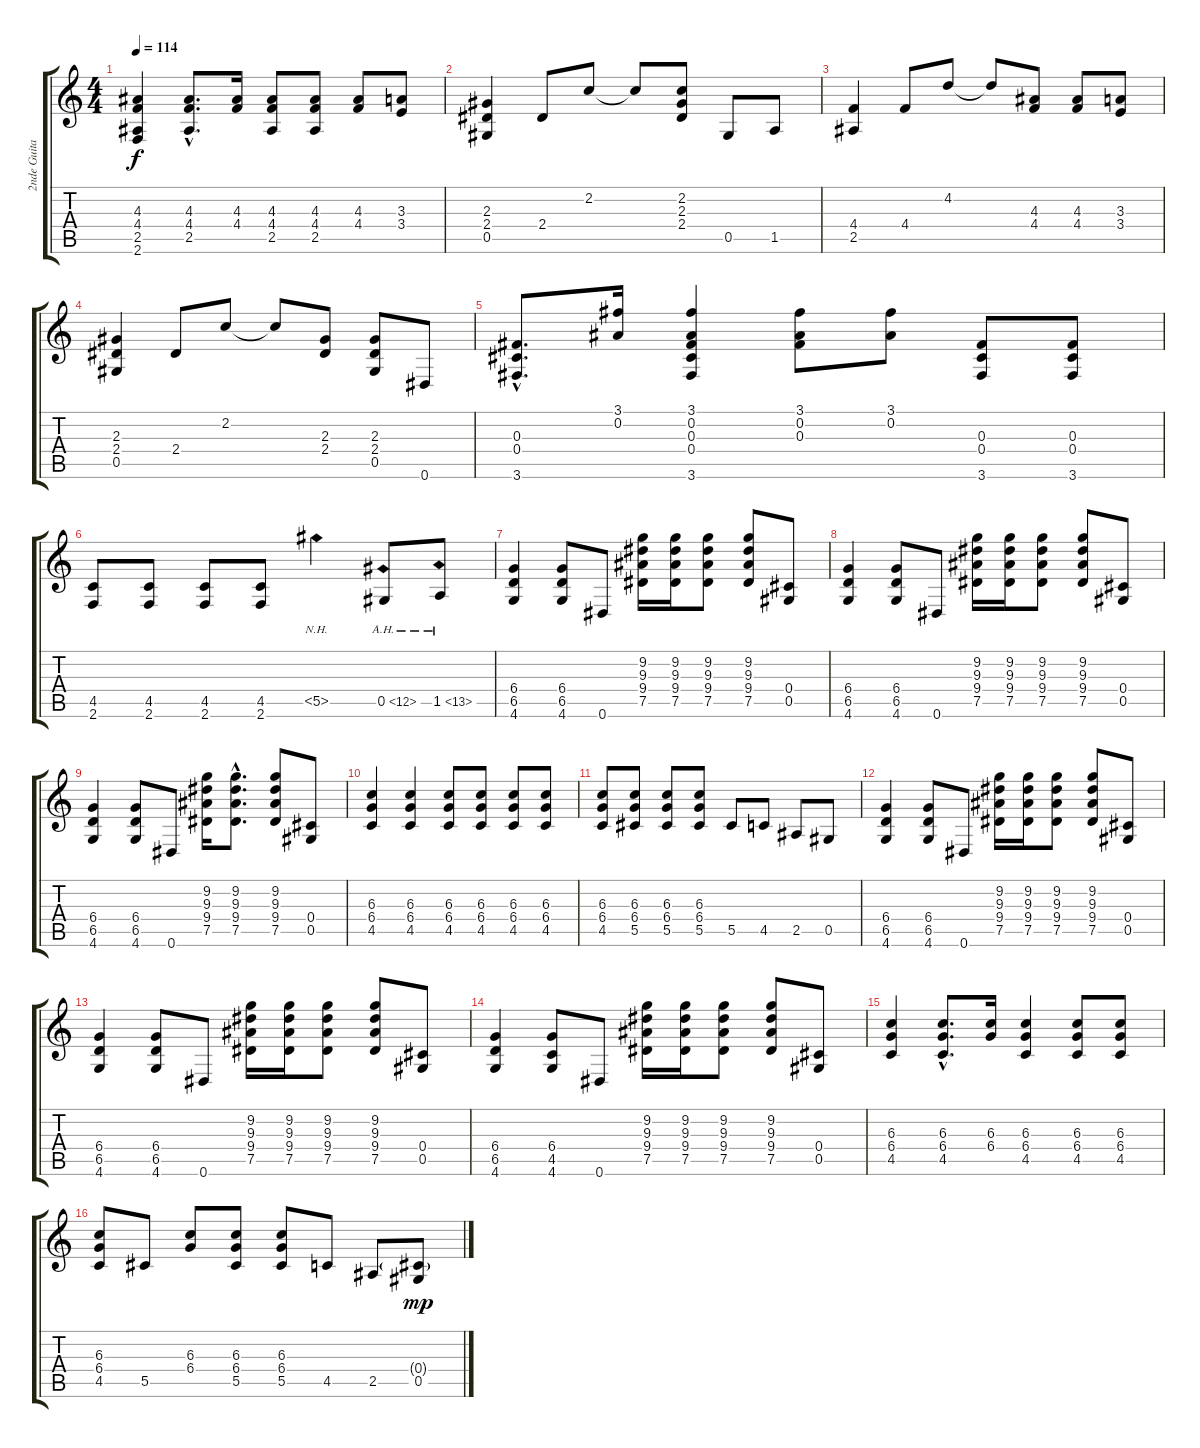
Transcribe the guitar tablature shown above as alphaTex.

\track ("2nde Guitar (Distortion)" "2nde Guita") {instrument distortionguitar}
\staff {score tabs}
\tuning (Eb4 Bb3 Gb3 Db3 Ab2 Eb2) {hide}
\ts (4 4)
\tempo 114
\clef g2
\ks c
(4.3 4.4 2.5 2.6).4{dy f} (4.3{hac} 4.4{hac} 2.5{hac}).8{d} (4.3 4.4).16 (4.3 4.4 2.5).8 (4.3 4.4 2.5).8 (4.3 4.4).8 (3.3 3.4).8 |
(2.3 2.4 0.5).4 2.4.8 2.2.8 2.2{t}.8 (2.2 2.3 2.4).8 0.5.8 1.5.8 |
(4.4 2.5).4 4.4.8 4.2.8 4.2{t}.8 (4.3 4.4).8 (4.3 4.4).8 (3.3 3.4).8 |
(2.3 2.4 0.5).4 2.4.8 2.2.8 2.2{t}.8 (2.3 2.4).8 (2.3 2.4 0.5).8 0.6.8 |
(0.3{hac} 0.4{hac} 3.6{hac}).8{d} (3.1 0.2).16 (3.1 0.2 0.3 0.4 3.6).4 (3.1 0.2 0.3).8 (3.1 0.2).8 (0.3 0.4 3.6).8 (0.3 0.4 3.6).8 |
(4.5 2.6).8 (4.5 2.6).8 (4.5 2.6).8 (4.5 2.6).8 5.5{nh}.4 0.5{ah 12}.8 1.5{ah 12}.8 |
(6.4 6.5 4.6).4 (6.4 6.5 4.6).8 0.6.8 (9.2 9.3 9.4 7.5).16 (9.2 9.3 9.4 7.5).16 (9.2 9.3 9.4 7.5).8 (9.2 9.3 9.4 7.5).8 (0.4 0.5).8 |
(6.4 6.5 4.6).4 (6.4 6.5 4.6).8 0.6.8 (9.2 9.3 9.4 7.5).16 (9.2 9.3 9.4 7.5).16 (9.2 9.3 9.4 7.5).8 (9.2 9.3 9.4 7.5).8 (0.4 0.5).8 |
(6.4 6.5 4.6).4 (6.4 6.5 4.6).8 0.6.8 (9.2 9.3 9.4 7.5).16 (9.2{hac} 9.3{hac} 9.4{hac} 7.5{hac}).8{d} (9.2 9.3 9.4 7.5).8 (0.4 0.5).8 |
(6.3 6.4 4.5).4 (6.3 6.4 4.5).4 (6.3 6.4 4.5).8 (6.3 6.4 4.5).8 (6.3 6.4 4.5).8 (6.3 6.4 4.5).8 |
(6.3 6.4 4.5).8 (6.3 6.4 5.5).8 (6.3 6.4 5.5).8 (6.3 6.4 5.5).8 5.5.8 4.5.8 2.5.8 0.5.8 |
(6.4 6.5 4.6).4 (6.4 6.5 4.6).8 0.6.8 (9.2 9.3 9.4 7.5).16 (9.2 9.3 9.4 7.5).16 (9.2 9.3 9.4 7.5).8 (9.2 9.3 9.4 7.5).8 (0.4 0.5).8 |
(6.4 6.5 4.6).4 (6.4 6.5 4.6).8 0.6.8 (9.2 9.3 9.4 7.5).16 (9.2 9.3 9.4 7.5).16 (9.2 9.3 9.4 7.5).8 (9.2 9.3 9.4 7.5).8 (0.4 0.5).8 |
(6.4 6.5 4.6).4 (6.4 4.5 4.6).8 0.6.8 (9.2 9.3 9.4 7.5).16 (9.2 9.3 9.4 7.5).16 (9.2 9.3 9.4 7.5).8 (9.2 9.3 9.4 7.5).8 (0.4 0.5).8 |
(6.3 6.4 4.5).4 (6.3{hac} 6.4{hac} 4.5{hac}).8{d} (6.3 6.4).16 (6.3 6.4 4.5).4 (6.3 6.4 4.5).8 (6.3 6.4 4.5).8 |
(6.3 6.4 4.5).8 5.5.8 (6.3 6.4).8 (6.3 6.4 5.5).8 (6.3 6.4 5.5).8 4.5.8 2.5.8 (0.4{g} 0.5).8{dy mp}
